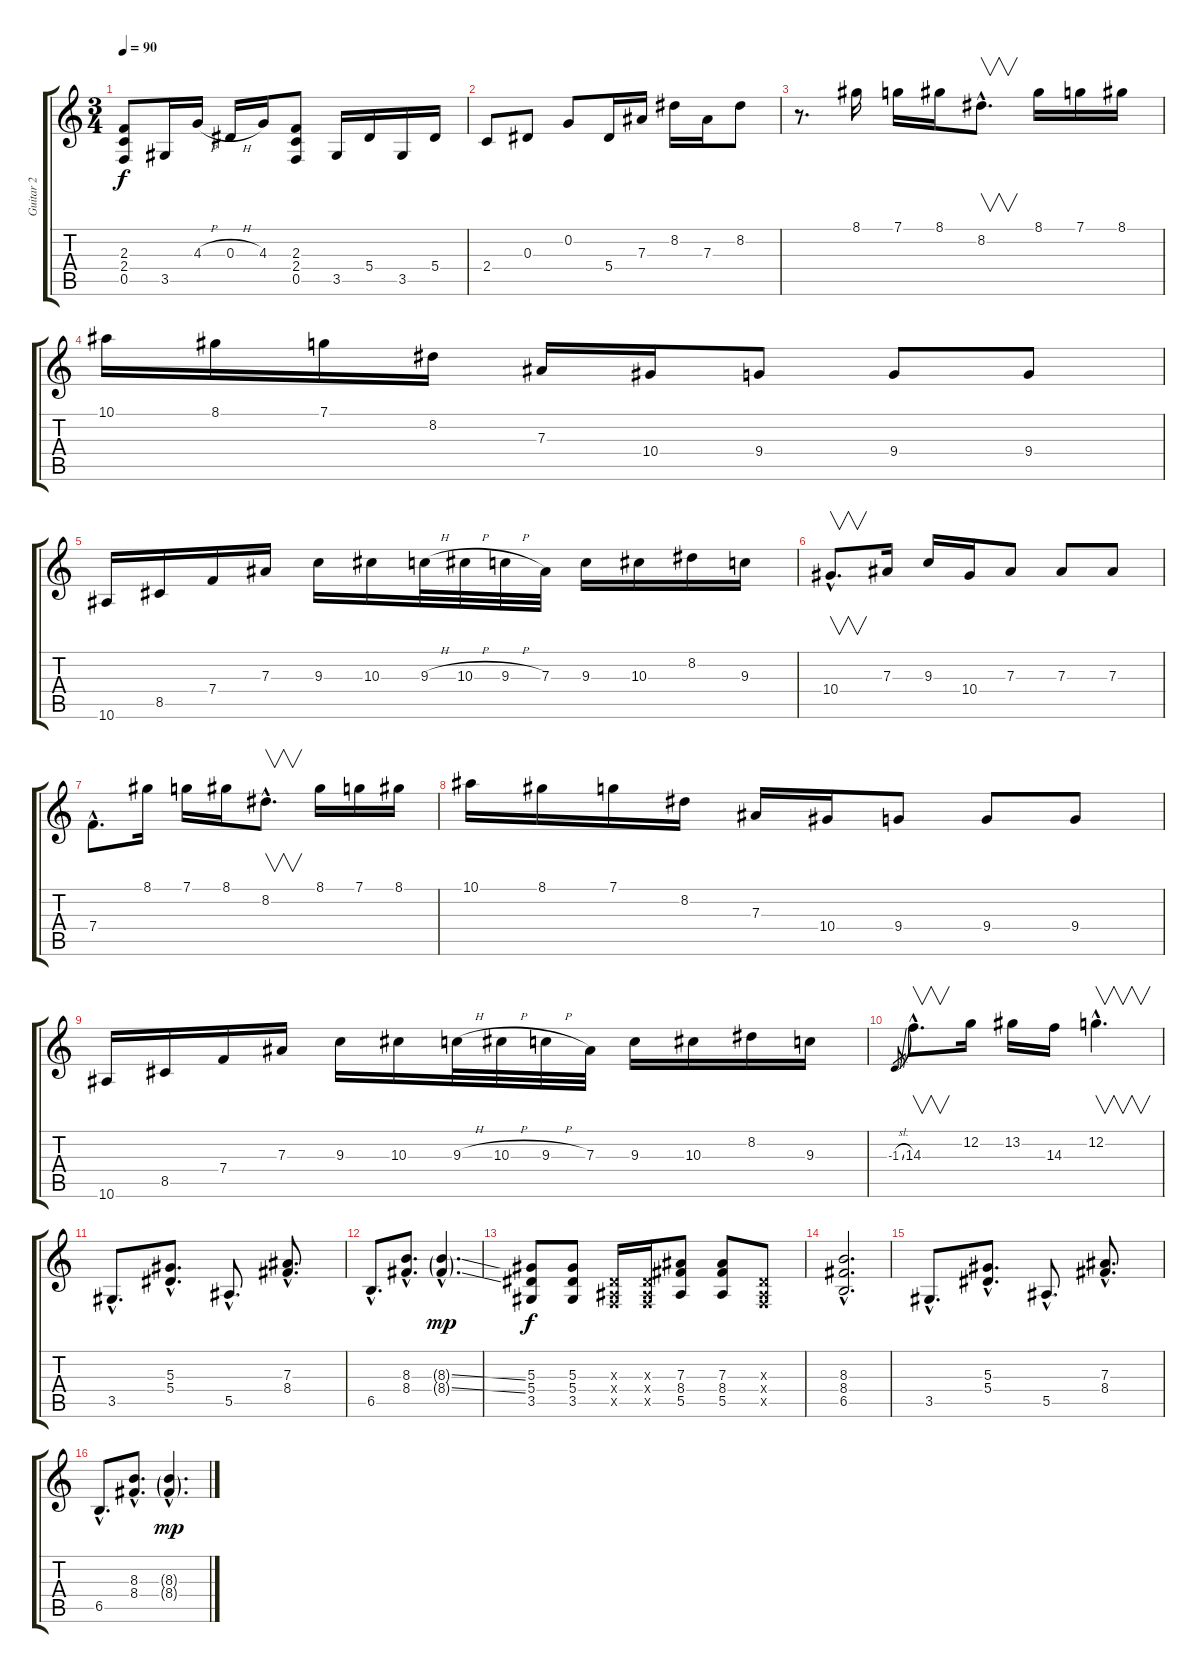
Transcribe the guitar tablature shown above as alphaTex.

\track ("Guitar 2" "Guitar 2") {instrument acousticguitarsteel}
\staff {score tabs}
\tuning (C4 G3 Eb3 Bb2 F2 C2) {hide}
\ts (3 4)
\tempo 90
\clef g2
\ks c
(2.3 2.4 0.5).8{dy f} 3.5.16 4.3{h}.16 0.3{h}.16 4.3.16 (2.3 2.4 0.5).8 3.5.16 5.4.16 3.5.16 5.4.16 |
2.4.8 0.3.8 0.2.8 5.4.16 7.3.16 8.2.16 7.3.16 8.2.8 |
r.8{d instrument distortionguitar} 8.1.16 7.1.16 8.1.16 8.2{hac}.8{v d} 8.1.16 7.1.16 8.1.16 |
10.1.16 8.1.16 7.1.16 8.2.16 7.3.16 10.4.16 9.4.8 9.4.8 9.4.8 |
10.6.16 8.5.16 7.4.16 7.3.16 9.3.16 10.3.16 9.3{h}.32 10.3{h}.32 9.3{h}.32 7.3.32 9.3.16 10.3.16 8.2.16 9.3.16 |
10.4{hac}.8{v d} 7.3.16 9.3.16 10.4.16 7.3.8 7.3.8 7.3.8 |
7.4{hac}.8{d} 8.1.16 7.1.16 8.1.16 8.2{hac}.8{v d} 8.1.16 7.1.16 8.1.16 |
10.1.16 8.1.16 7.1.16 8.2.16 7.3.16 10.4.16 9.4.8 9.4.8 9.4.8 |
10.6.16 8.5.16 7.4.16 7.3.16 9.3.16 10.3.16 9.3{h}.32 10.3{h}.32 9.3{h}.32 7.3.32 9.3.16 10.3.16 8.2.16 9.3.16 |
-1.3{sl}.8{gr} 14.3{hac}.8{v d} 12.2.16 13.2.16 14.3.16 12.2{hac}.4{v d} |
3.5{hac}.8{d instrument overdrivenguitar} (5.3{hac} 5.4{hac}).8{d} 5.5{hac}.8{d} (7.3{hac} 8.4{hac}).8{d} |
6.5{hac}.8{d} (8.3{hac} 8.4{hac}).8{d} (8.3{ss g hac} 8.4{ss g hac}).4{d dy mp} |
(5.3 5.4 3.5).8{dy f} (5.3 5.4 3.5).8 (0.3{x} 0.4{x} 0.5{x}).16 (0.3{x} 0.4{x} 0.5{x}).16 (7.3 8.4 5.5).8 (7.3 8.4 5.5).8 (0.3{x} 0.4{x} 0.5{x}).8 |
(8.3{hac} 8.4{hac} 6.5{hac}).2{d} |
3.5{hac}.8{d} (5.3{hac} 5.4{hac}).8{d} 5.5{hac}.8{d} (7.3{hac} 8.4{hac}).8{d} |
6.5{hac}.8{d} (8.3{hac} 8.4{hac}).8{d} (8.3{ss g hac} 8.4{ss g hac}).4{d dy mp}
